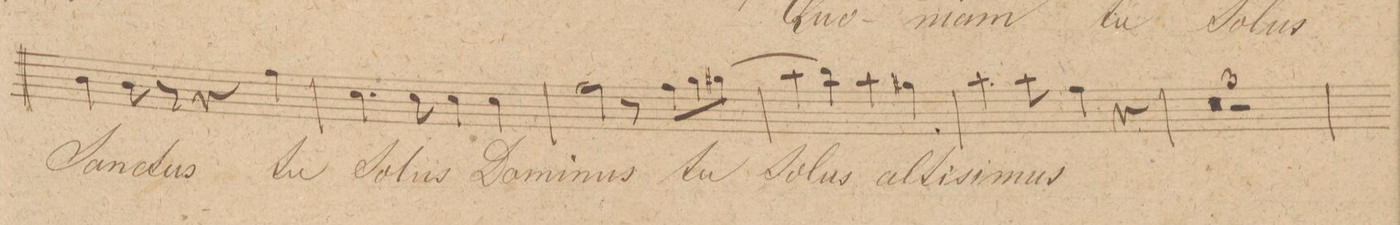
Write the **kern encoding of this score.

**kern	**text	**dynam
*I"Basso.	*	*
*clefF4	*	*
*k[f#c#g#]	*	*
*met(c)	*	*
*M4/4	*	*
4D\	San-	.
8D\	-ctus	.
8r	.	.
4r	.	.
4A\	tu	.
=157	=157	=157
4.E\	So-	.
8E\	-lus	.
4E\	Do-	.
4E\	-mi-	.
=158	=158	=158
2A\	-nus	.
8r	.	.
8A\L	tu	.
8B\	.	.
(8B#X\J	.	.
=159	=159	=159
4c#\	So-	.
4d\)	.	.
4c#\	-lus	.
4B#X\	al-	.
=160	=160	=160
4.d\	-ti-	.
8c#\	-ſi-	.
4A\	-mus	.
4r	.	.
=161	=161	=161
0r	.	.
=162	=162	=162
=163	=163	=163
1r	.	.
=164	=164	=164
*-	*-	*-
